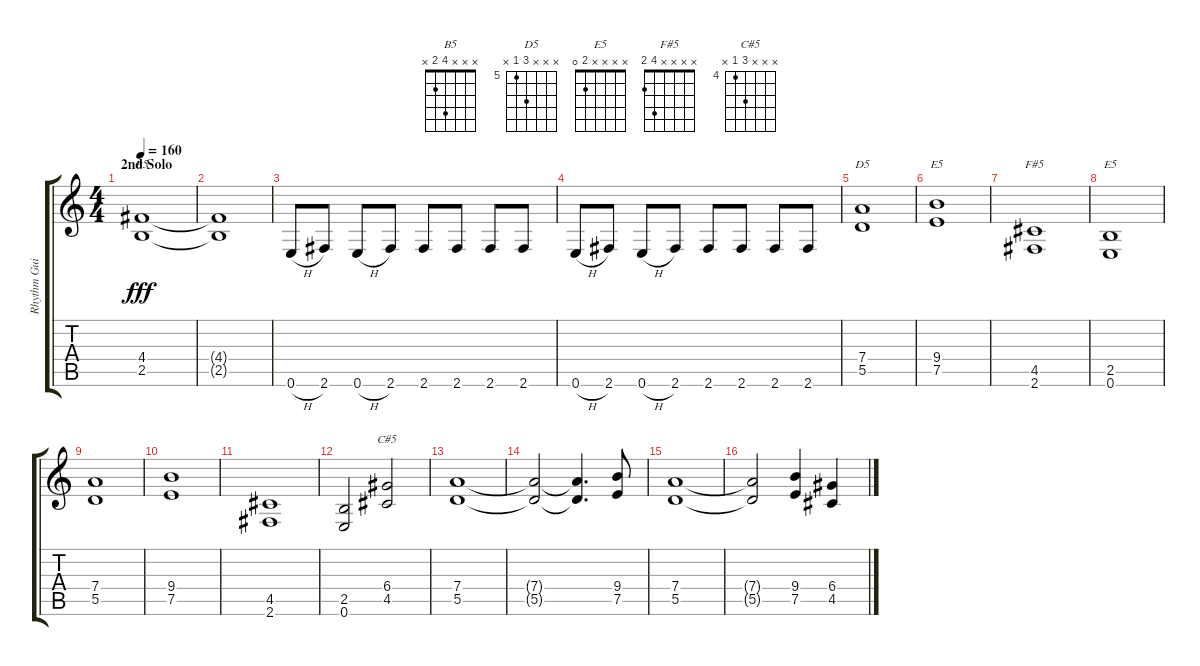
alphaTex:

\track ("Rhythm Guitar" "Rhythm Gui") {instrument distortionguitar}
\staff {score tabs}
\tuning (E4 B3 G3 D3 A2 E2) {hide}
\chord ("B5" x x x 4 2 x)
\chord ("D5" x x x 7 5 x) {firstfret 5}
\chord ("E5" x x x 9 7 x) {firstfret 7}
\chord ("F#5" x x x x 4 2)
\chord ("E5" x x x x 2 0)
\chord ("C#5" x x x 6 4 x) {firstfret 4}
\ts (4 4)
\section ("" "2nd Solo")
\tempo 160
\clef g2
\ks c
(4.4 2.5).1{ch "B5" dy fff} |
(4.4{t} 2.5{t}).1 |
0.6{h}.8 2.6.8 0.6{h}.8 2.6.8 2.6.8 2.6.8 2.6.8 2.6.8 |
0.6{h}.8 2.6.8 0.6{h}.8 2.6.8 2.6.8 2.6.8 2.6.8 2.6.8 |
(7.4 5.5).1{ch "D5"} |
(9.4 7.5).1{ch "E5"} |
(4.5 2.6).1{ch "F#5"} |
(2.5 0.6).1{ch "E5"} |
(7.4 5.5).1 |
(9.4 7.5).1 |
(4.5 2.6).1 |
(2.5 0.6).2 (6.4 4.5).2{ch "C#5"} |
(7.4 5.5).1 |
(7.4{t} 5.5{t}).2 (7.4{t} 5.5{t}).4{d} (9.4 7.5).8 |
(7.4 5.5).1 |
(7.4{t} 5.5{t}).2 (9.4 7.5).4 (6.4 4.5).4
